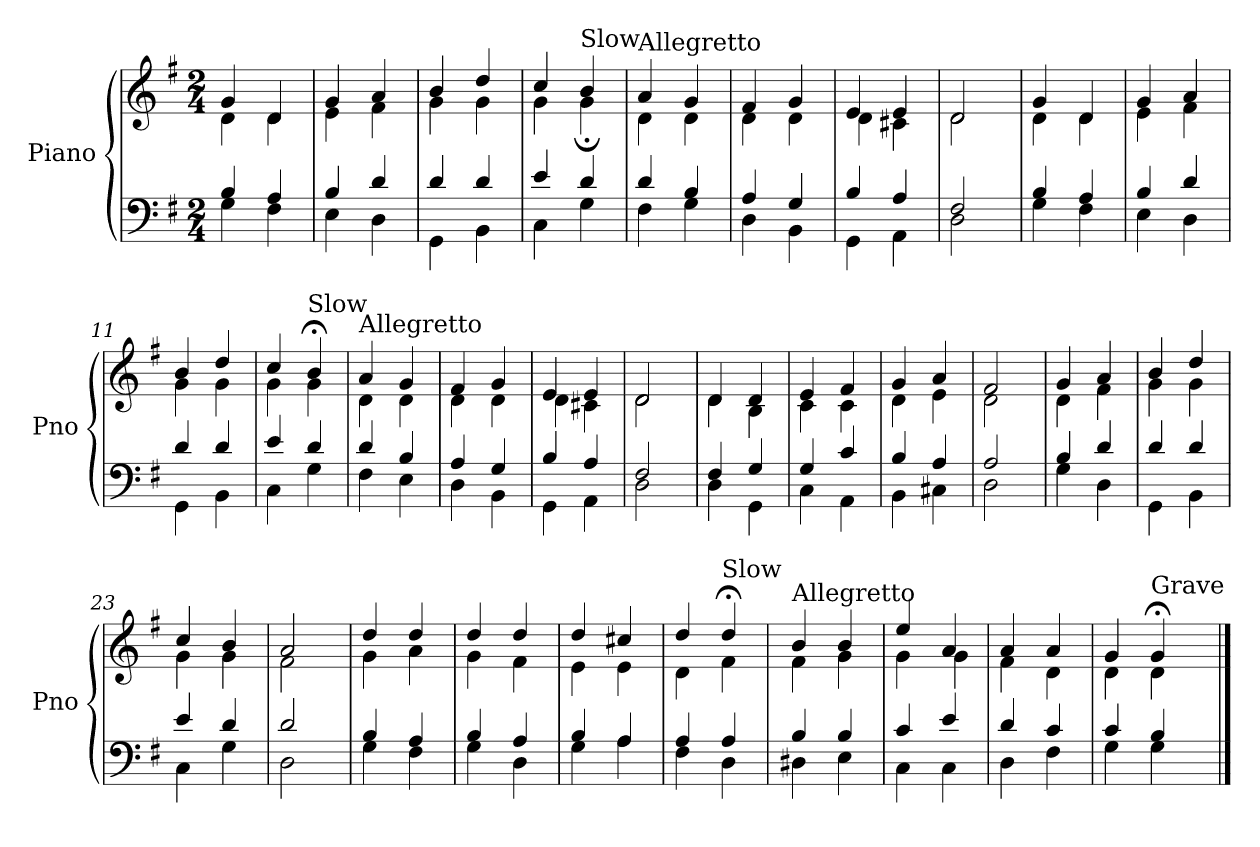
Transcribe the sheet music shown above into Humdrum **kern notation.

**kern	**kern
*part1	*part1
*staff2	*staff1
*I"Piano	*
*I'Pno	*
*clefF4	*clefG2
*k[f#]	*k[f#]
*G:	*G:
*M2/4	*M2/4
=1	=1
*^	*^
*	*^	*	*
2ryy	4B/	4G\	4g/	4d\
.	4A/	4F#\	4d/	4d\
=2	=2	=2	=2	=2
2ryy	4B/	4E\	4g/	4e\
.	4d/	4D\	4a/	4f#\
=3	=3	=3	=3	=3
2ryy	4d/	4GG\	4b/	4g\
.	4d/	4BB\	4dd/	4g\
=4	=4	=4	=4	=4
2ryy	4e/	4C\	4cc/	4g\
!	!	!	!LO:TX:a:t=Slow	!
.	4d/	4G\	4b/	4g;<\
=5	=5	=5	=5	=5
!	!	!	!LO:TX:a:t=Allegretto	!
2ryy	4d/	4F#\	4a/	4d\
.	4B/	4G\	4g/	4d\
=6	=6	=6	=6	=6
2ryy	4A/	4D\	4f#/	4d\
.	4G/	4BB\	4g/	4d\
=7	=7	=7	=7	=7
2ryy	4B/	4GG\	4e/	4d\
.	4A/	4AA\	4e/	4c#X\
=8	=8	=8	=8	=8
2ryy	2F#/	2D\	2d/	2d\
=9	=9	=9	=9	=9
2ryy	4B/	4G\	4g/	4d\
.	4A/	4F#\	4d/	4d\
=10	=10	=10	=10	=10
2ryy	4B/	4E\	4g/	4e\
.	4d/	4D\	4a/	4f#\
=11	=11	=11	=11	=11
2ryy	4d/	4GG\	4b/	4g\
.	4d/	4BB\	4dd/	4g\
!!LO:LB:g=z	!!
=12	=12	=12	=12	=12
2ryy	4e/	4C\	4cc/	4g\
!	!	!	!LO:TX:a:t=Slow	!
.	4d/	4G\	4b;</	4g\
=13	=13	=13	=13	=13
!	!	!	!LO:TX:a:t=Allegretto	!
2ryy	4d/	4F#\	4a/	4d\
.	4B/	4E\	4g/	4d\
=14	=14	=14	=14	=14
2ryy	4A/	4D\	4f#/	4d\
.	4G/	4BB\	4g/	4d\
=15	=15	=15	=15	=15
2ryy	4B/	4GG\	4e/	4d\
.	4A/	4AA\	4e/	4c#X\
=16	=16	=16	=16	=16
2ryy	2F#/	2D\	2d/	2d\
=17	=17	=17	=17	=17
2ryy	4F#/	4D\	4d/	4d\
.	4G/	4GG\	4d/	4B\
=18	=18	=18	=18	=18
2ryy	4G/	4C\	4e/	4c\
.	4c/	4AA\	4f#/	4c\
=19	=19	=19	=19	=19
2ryy	4B/	4BB\	4g/	4d\
.	4A/	4C#X\	4a/	4e\
=20	=20	=20	=20	=20
2ryy	2A/	2D\	2f#/	2d\
=21	=21	=21	=21	=21
2ryy	4B/	4G\	4g/	4d\
.	4d/	4D\	4a/	4f#\
=22	=22	=22	=22	=22
2ryy	4d/	4GG\	4b/	4g\
.	4d/	4BB\	4dd/	4g\
!!LO:LB:g=z	!!
=23	=23	=23	=23	=23
2ryy	4e/	4C\	4cc/	4g\
.	4d/	4G\	4b/	4g\
=24	=24	=24	=24	=24
2ryy	2d/	2D\	2a/	2f#\
=25	=25	=25	=25	=25
2ryy	4B/	4G\	4dd/	4g\
.	4A/	4F#\	4dd/	4a\
=26	=26	=26	=26	=26
2ryy	4B/	4G\	4dd/	4g\
.	4A/	4D\	4dd/	4f#\
=27	=27	=27	=27	=27
2ryy	4B/	4G\	4dd/	4e\
.	4A/	4A\	4cc#X/	4e\
=28	=28	=28	=28	=28
2ryy	4A/	4F#\	4dd/	4d\
!	!	!	!LO:TX:a:t=Slow	!
.	4A/	4D\	4dd;</	4f#\
=29	=29	=29	=29	=29
!	!	!	!LO:TX:a:t=Allegretto	!
2ryy	4B/	4D#X\	4b/	4f#\
.	4B/	4E\	4b/	4g\
=30	=30	=30	=30	=30
2ryy	4c/	4C\	4ee/	4g\
.	4e/	4C\	4a/	4g\
=31	=31	=31	=31	=31
2ryy	4d/	4D\	4a/	4f#\
.	4c/	4F#\	4a/	4d\
=32	=32	=32	=32	=32
2ryy	4c/	4G\	4g/	4d\
!	!	!	!LO:TX:a:t=Grave	!
.	4B/	4G\	4g;</	4d\
*v	*v	*v	*	*
*	*v	*v
==	==
*-	*-
